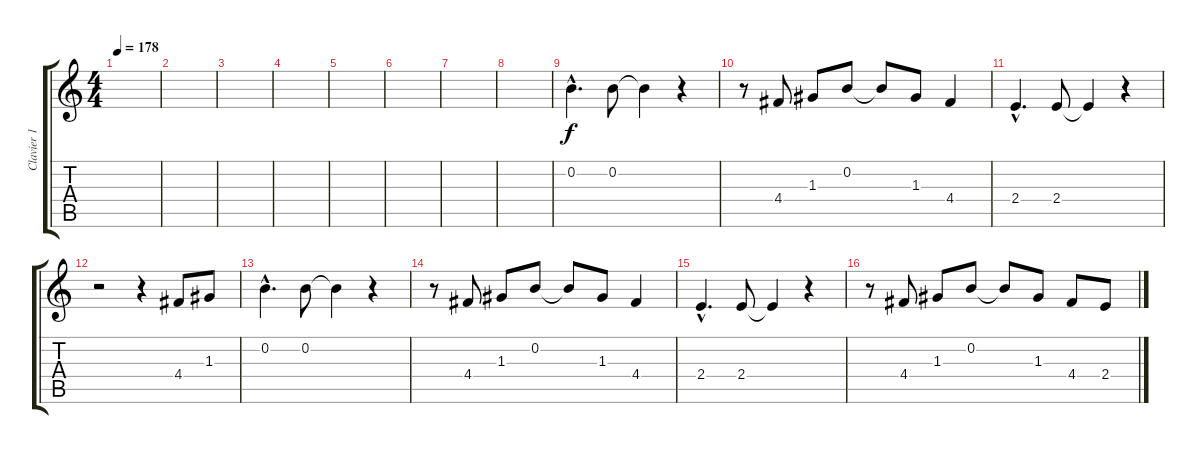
\track ("Clavier 1" "Clavier 1") {instrument accordion}
\staff {score tabs}
\tuning (E5 B4 G4 D4 A3 E3) {hide}
\ts (4 4)
\tempo 178
\clef g2
\ks c
|
|
|
|
|
|
|
|
0.2{hac}.4{d} 0.2.8 0.2{t}.4 r.4 |
r.8 4.4.8 1.3.8 0.2.8 0.2{t}.8 1.3.8 4.4.4 |
2.4{hac}.4{d} 2.4.8 2.4{t}.4 r.4 |
r.2 r.4 4.4.8 1.3.8 |
0.2{hac}.4{d} 0.2.8 0.2{t}.4 r.4 |
r.8 4.4.8 1.3.8 0.2.8 0.2{t}.8 1.3.8 4.4.4 |
2.4{hac}.4{d} 2.4.8 2.4{t}.4 r.4 |
r.8 4.4.8 1.3.8 0.2.8 0.2{t}.8 1.3.8 4.4.8 2.4.8
